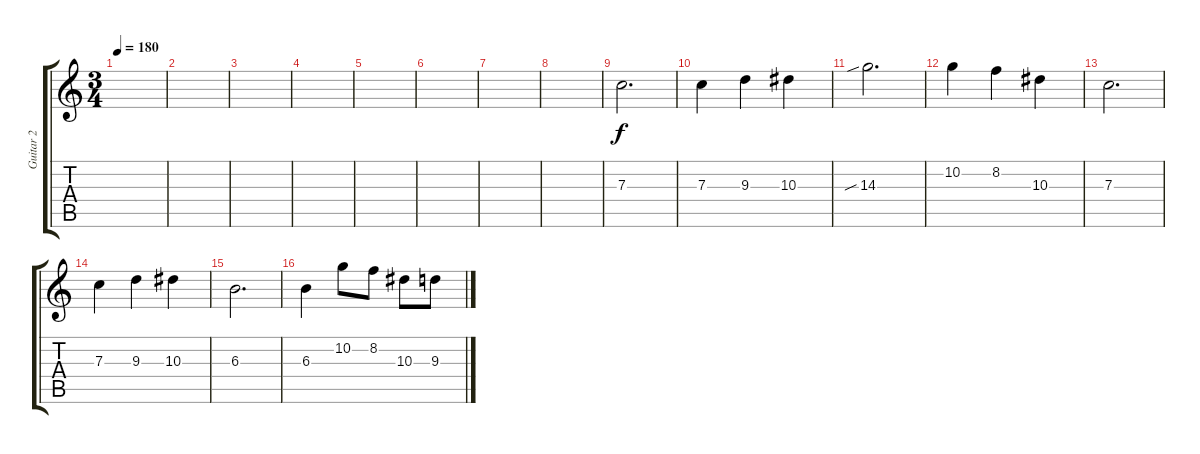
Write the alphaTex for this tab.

\track ("Guitar 2" "Guitar 2") {instrument acousticguitarsteel}
\staff {score tabs}
\tuning (D4 A3 F3 C3 G2 D2) {hide}
\ts (3 4)
\tempo 180
\clef g2
\ks c
|
|
|
|
|
|
|
|
7.3.2{d} |
7.3.4 9.3.4 10.3.4 |
14.3{sib}.2{d} |
10.2.4 8.2.4 10.3.4 |
7.3.2{d} |
7.3.4 9.3.4 10.3.4 |
6.3.2{d} |
6.3.4 10.2.8 8.2.8 10.3.8 9.3.8
